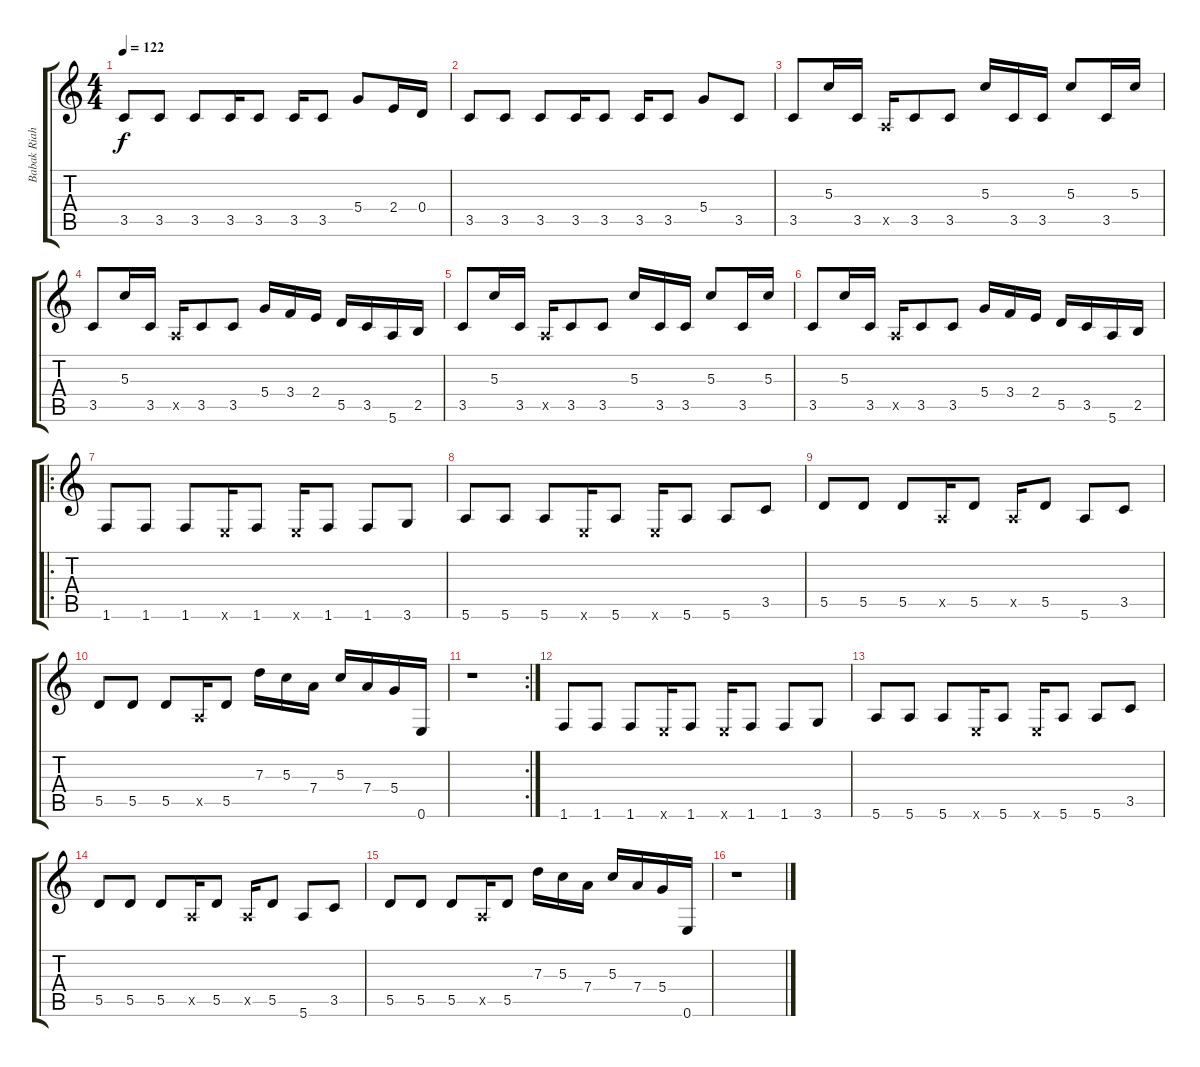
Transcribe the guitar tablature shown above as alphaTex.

\track ("Babak Riahypour" "Babak Riah") {instrument electricbassfinger}
\staff {score tabs}
\tuning (E4 B3 G3 D3 A2 E2) {hide}
\ts (4 4)
\tempo 122
\clef g2
\ks c
3.5.8{dy f} 3.5.8 3.5.8 3.5.16 3.5.8 3.5.16 3.5.8 5.4.8 2.4.16 0.4.16 |
3.5.8 3.5.8 3.5.8 3.5.16 3.5.8 3.5.16 3.5.8 5.4.8 3.5.8 |
3.5.8 5.3.16 3.5.16 0.5{x}.16 3.5.8 3.5.8 5.3.16 3.5.16 3.5.16 5.3.8 3.5.16 5.3.16 |
3.5.8 5.3.16 3.5.16 0.5{x}.16 3.5.8 3.5.8 5.4.16 3.4.16 2.4.16 5.5.16 3.5.16 5.6.16 2.5.16 |
3.5.8 5.3.16 3.5.16 0.5{x}.16 3.5.8 3.5.8 5.3.16 3.5.16 3.5.16 5.3.8 3.5.16 5.3.16 |
3.5.8 5.3.16 3.5.16 0.5{x}.16 3.5.8 3.5.8 5.4.16 3.4.16 2.4.16 5.5.16 3.5.16 5.6.16 2.5.16 |
\ro
1.6.8 1.6.8 1.6.8 0.6{x}.16 1.6.8 0.6{x}.16 1.6.8 1.6.8 3.6.8 |
5.6.8 5.6.8 5.6.8 0.6{x}.16 5.6.8 0.6{x}.16 5.6.8 5.6.8 3.5.8 |
5.5.8 5.5.8 5.5.8 0.5{x}.16 5.5.8 0.5{x}.16 5.5.8 5.6.8 3.5.8 |
5.5.8 5.5.8 5.5.8 0.5{x}.16 5.5.8 7.3.16 5.3.16 7.4.16 5.3.16 7.4.16 5.4.16 0.6.16 |
\rc 2
r.1 |
1.6.8 1.6.8 1.6.8 0.6{x}.16 1.6.8 0.6{x}.16 1.6.8 1.6.8 3.6.8 |
5.6.8 5.6.8 5.6.8 0.6{x}.16 5.6.8 0.6{x}.16 5.6.8 5.6.8 3.5.8 |
5.5.8 5.5.8 5.5.8 0.5{x}.16 5.5.8 0.5{x}.16 5.5.8 5.6.8 3.5.8 |
5.5.8 5.5.8 5.5.8 0.5{x}.16 5.5.8 7.3.16 5.3.16 7.4.16 5.3.16 7.4.16 5.4.16 0.6.16 |
r.1
